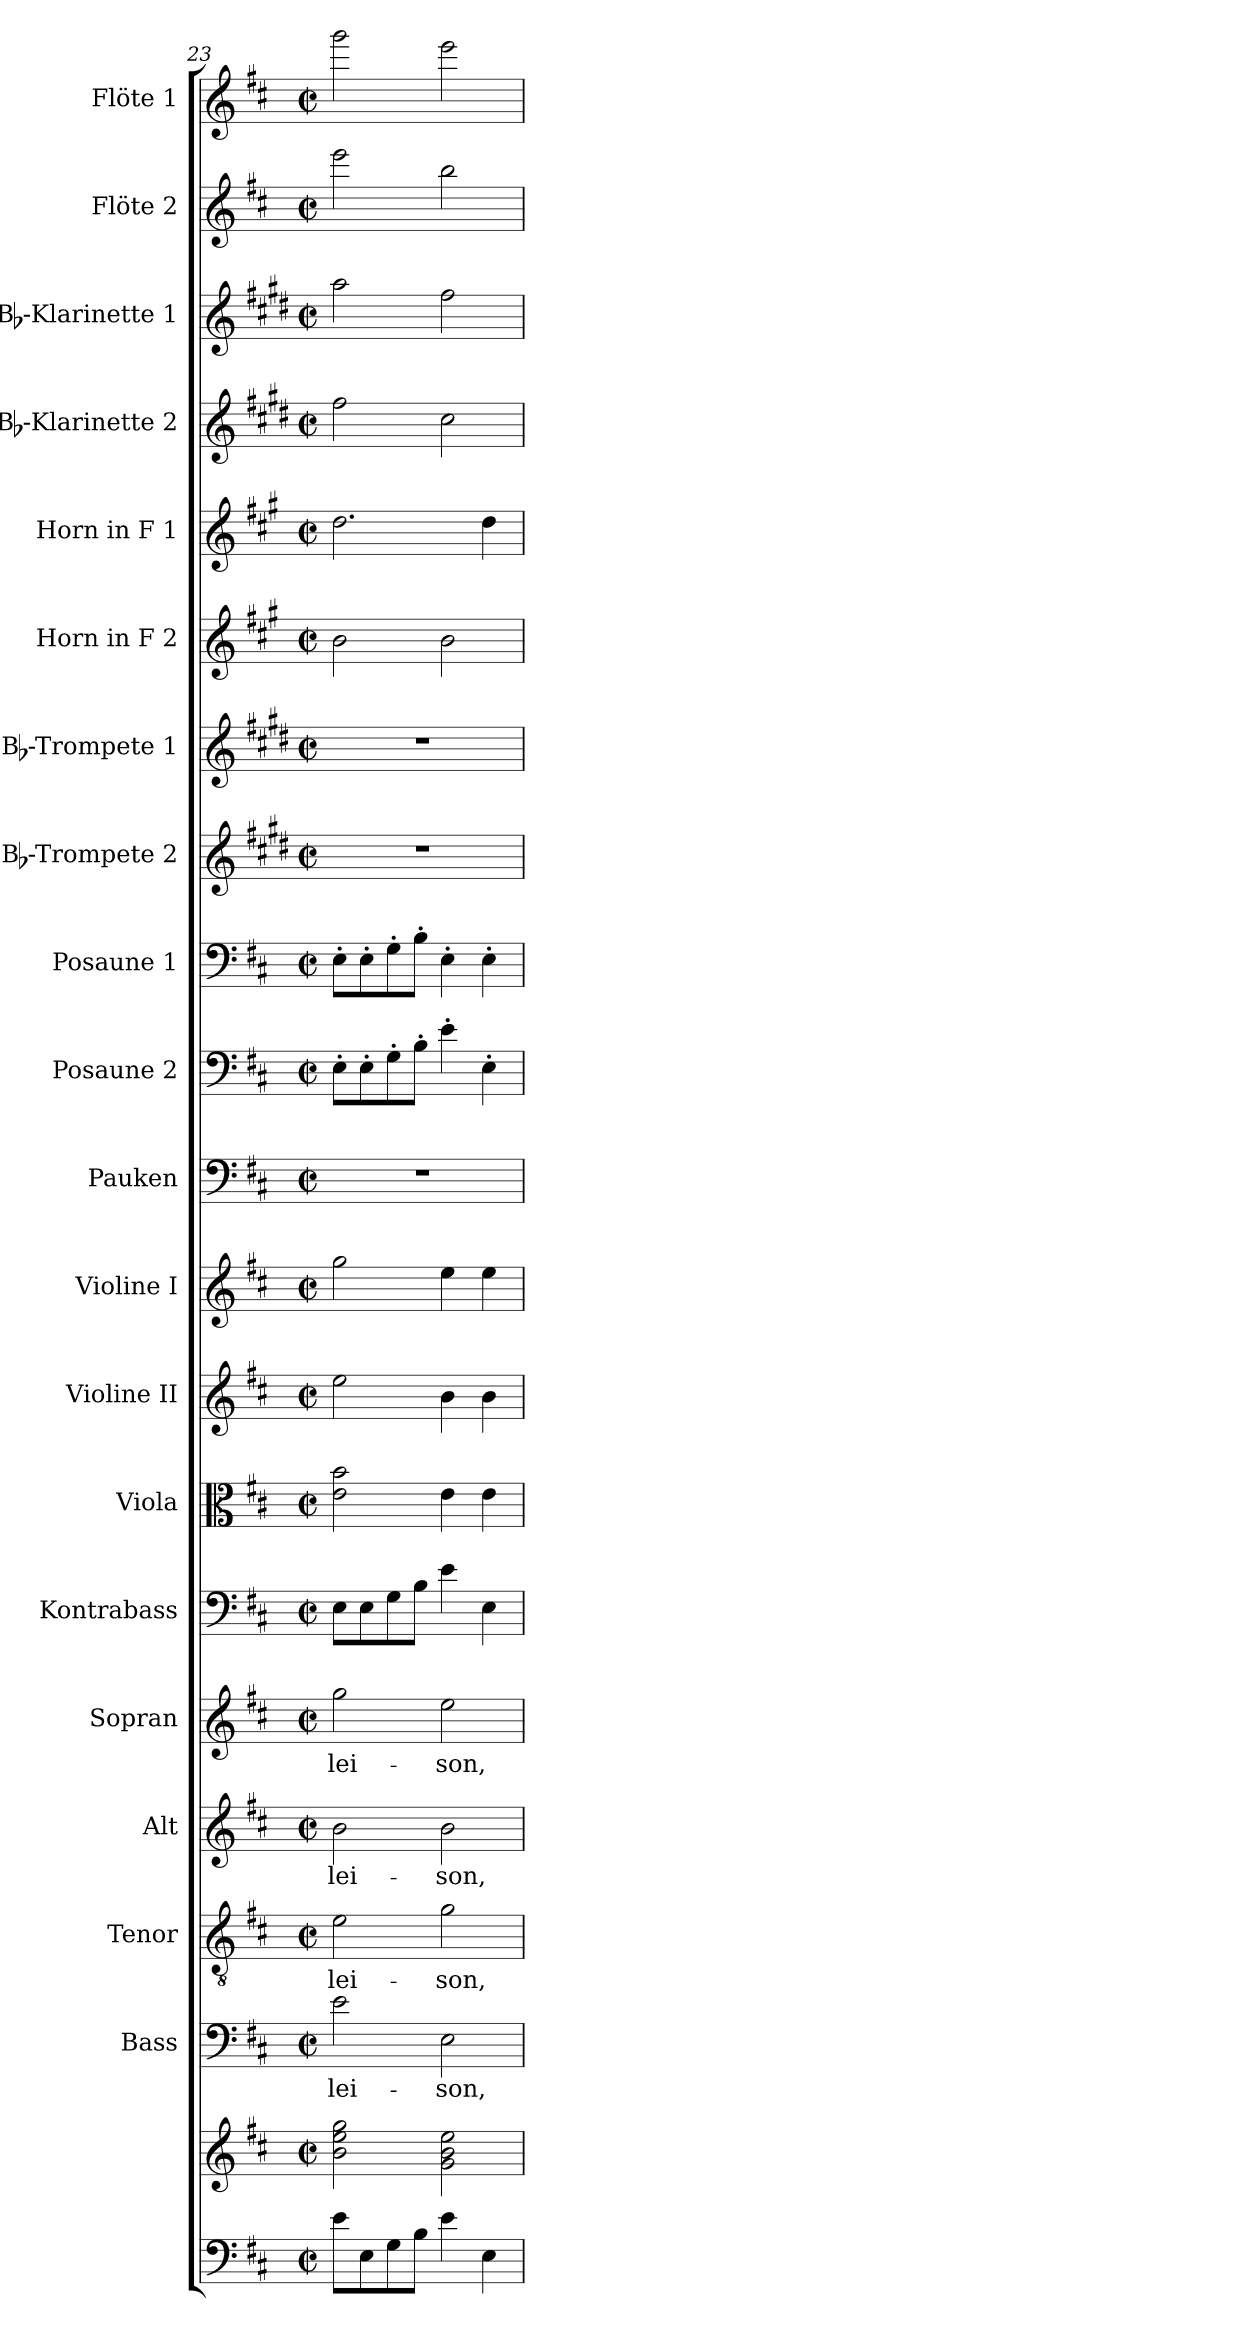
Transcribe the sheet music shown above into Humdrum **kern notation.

**kern	**kern	**kern	**text	**kern	**text	**kern	**text	**kern	**text	**kern	**kern	**kern	**kern	**kern	**kern	**kern	**kern	**kern	**kern	**kern	**kern	**kern	**kern	**kern
*part20	*part20	*part19	*part19	*part18	*part18	*part17	*part17	*part16	*part16	*part15	*part14	*part13	*part12	*part11	*part10	*part9	*part8	*part7	*part6	*part5	*part4	*part3	*part2	*part1
*staff21	*staff20	*staff19	*staff19	*staff18	*staff18	*staff17	*staff17	*staff16	*staff16	*staff15	*staff14	*staff13	*staff12	*staff11	*staff10	*staff9	*staff8	*staff7	*staff6	*staff5	*staff4	*staff3	*staff2	*staff1
*	*	*I"Bass	*	*I"Tenor	*	*I"Alt	*	*I"Sopran	*	*I"Kontrabass	*I"Viola	*I"Violine II	*I"Violine I	*I"Pauken	*I"Posaune 2	*I"Posaune 1	*I"Bb-Trompete 2	*I"Bb-Trompete 1	*I"Horn in F 2	*I"Horn in F 1	*I"Bb-Klarinette 2	*I"Bb-Klarinette 1	*I"Flöte 2	*I"Flöte 1
*	*	*I'B.	*	*I'T.	*	*I'A.	*	*I'S.	*	*I'Kb.	*I'Vla.	*I'Vl. II	*I'Vl. I	*I'Pk.	*I'Pos. 2	*I'Pos. 1	*I'Bb Trp. 2	*I'Bb Trp. 1	*	*	*I'Bb Kl. 2	*I'Bb Kl. 1	*I'Fl. 2	*I'Fl. 1
*clefF4	*clefG2	*clefF4	*	*clefGv2	*	*clefG2	*	*clefG2	*	*clefF4	*clefC3	*clefG2	*clefG2	*clefF4	*clefF4	*clefF4	*clefG2	*clefG2	*clefG2	*clefG2	*clefG2	*clefG2	*clefG2	*clefG2
*	*	*	*	*	*	*	*	*	*	*ITrd7c12	*	*	*	*	*	*	*ITrd1c2	*ITrd1c2	*ITrd4c7	*ITrd4c7	*ITrd1c2	*ITrd1c2	*	*
*k[f#c#]	*k[f#c#]	*k[f#c#]	*	*k[f#c#]	*	*k[f#c#]	*	*k[f#c#]	*	*k[f#c#]	*k[f#c#]	*k[f#c#]	*k[f#c#]	*k[f#c#]	*k[f#c#]	*k[f#c#]	*k[f#c#]	*k[f#c#]	*k[f#c#]	*k[f#c#]	*k[f#c#]	*k[f#c#]	*k[f#c#]	*k[f#c#]
*D:	*D:	*D:	*	*D:	*	*D:	*	*D:	*	*D:	*D:	*D:	*D:	*D:	*D:	*D:	*D:	*D:	*D:	*D:	*D:	*D:	*D:	*D:
*M2/2	*M2/2	*M2/2	*	*M2/2	*	*M2/2	*	*M2/2	*	*M2/2	*M2/2	*M2/2	*M2/2	*M2/2	*M2/2	*M2/2	*M2/2	*M2/2	*M2/2	*M2/2	*M2/2	*M2/2	*M2/2	*M2/2
*met(c|)	*met(c|)	*met(c|)	*	*met(c|)	*	*met(c|)	*	*met(c|)	*	*met(c|)	*met(c|)	*met(c|)	*met(c|)	*met(c|)	*met(c|)	*met(c|)	*met(c|)	*met(c|)	*met(c|)	*met(c|)	*met(c|)	*met(c|)	*met(c|)	*met(c|)
=23	=23	=23	=23	=23	=23	=23	=23	=23	=23	=23	=23	=23	=23	=23	=23	=23	=23	=23	=23	=23	=23	=23	=23	=23
!	!	!	!LO:LY:b	!	!LO:LY:b	!	!LO:LY:b	!	!LO:LY:b	!	!	!	!	!	!	!	!	!	!	!	!	!	!	!
8e\L	2b\ 2ee\ 2gg\	2e\	-lei-	2e\	-lei-	2b\	-lei-	2gg\	-lei-	8EE\L	2e\ 2b\	2ee\	2gg\	1r	8E'>\L	8E'>\L	1r	1r	2e\	2.g\	2ee\	2gg\	2eee\	2ggg\
8E\	.	.	.	.	.	.	.	.	.	8EE\	.	.	.	.	8E'>\	8E'>\	.	.	.	.	.	.	.	.
8G\	.	.	.	.	.	.	.	.	.	8GG\	.	.	.	.	8G'>\	8G'>\	.	.	.	.	.	.	.	.
8B\J	.	.	.	.	.	.	.	.	.	8BB\J	.	.	.	.	8B'>\J	8B'>\J	.	.	.	.	.	.	.	.
!	!	!	!LO:LY:b	!	!LO:LY:b	!	!LO:LY:b	!	!LO:LY:b	!	!	!	!	!	!	!	!	!	!	!	!	!	!	!
4e\	2g\ 2b\ 2ee\	2E\	-son,	2g\	-son,	2b\	-son,	2ee\	-son,	4E\	4e\	4b\	4ee\	.	4e'>\	4E'>\	.	.	2e\	.	2b\	2ee\	2bb\	2eee\
4E\	.	.	.	.	.	.	.	.	.	4EE\	4e\	4b\	4ee\	.	4E'>\	4E'>\	.	.	.	4g\	.	.	.	.
=	=	=	=	=	=	=	=	=	=	=	=	=	=	=	=	=	=	=	=	=	=	=	=	=
*-	*-	*-	*-	*-	*-	*-	*-	*-	*-	*-	*-	*-	*-	*-	*-	*-	*-	*-	*-	*-	*-	*-	*-	*-
